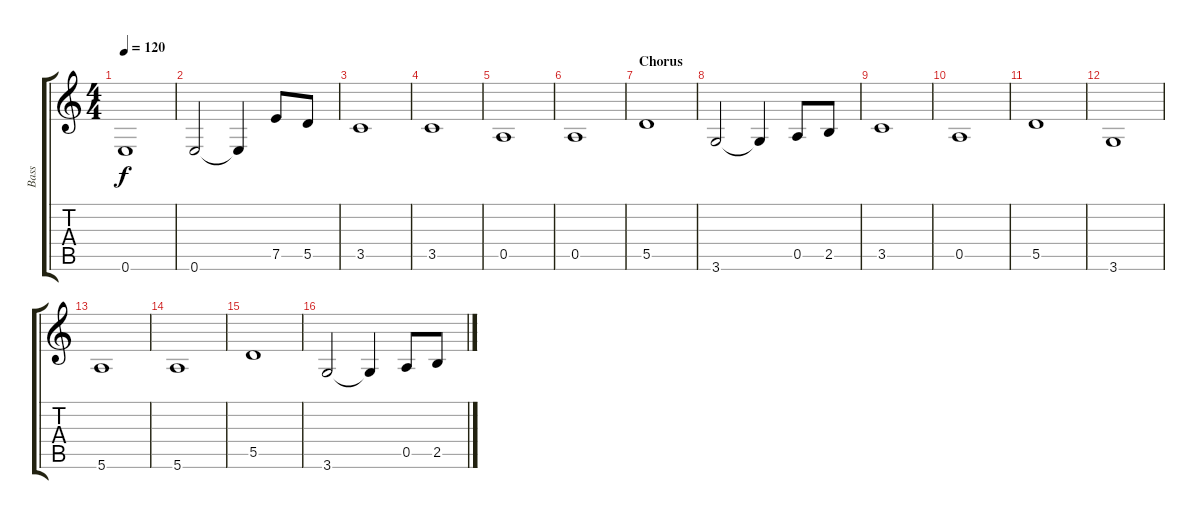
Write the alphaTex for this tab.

\track ("Bass" "Bass") {instrument acousticguitarsteel}
\staff {score tabs}
\tuning (E4 B3 G3 D3 A2 E2) {hide}
\ts (4 4)
\tempo 120
\clef g2
\ks c
0.6.1{dy f} |
0.6.2 0.6{t}.4 7.5.8 5.5.8 |
3.5.1 |
3.5.1 |
0.5.1 |
0.5.1 |
\section ("" "Chorus")
5.5.1 |
3.6.2 3.6{t}.4 0.5.8 2.5.8 |
3.5.1 |
0.5.1 |
5.5.1 |
3.6.1 |
5.6.1 |
5.6.1 |
5.5.1 |
3.6.2 3.6{t}.4 0.5.8 2.5.8
